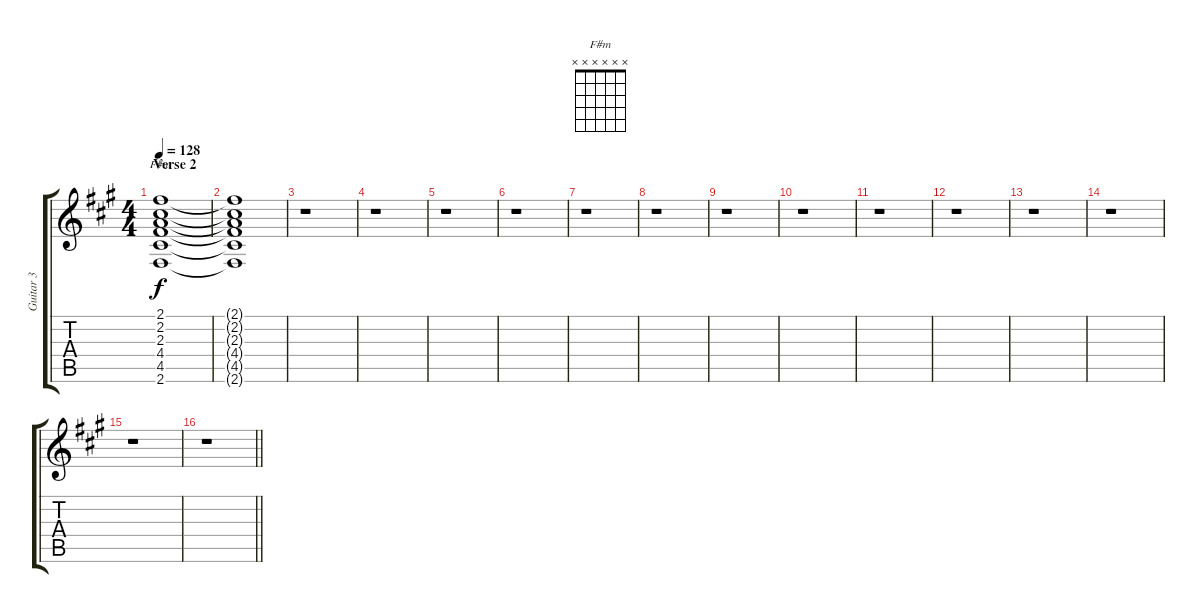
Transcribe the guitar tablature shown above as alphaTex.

\track ("Guitar 3" "Guitar 3") {instrument overdrivenguitar}
\staff {score tabs}
\tuning (E4 B3 G3 D3 A2 E2) {hide}
\chord ("F#m" x x x x x x)
\ts (4 4)
\section ("" "Verse 2")
\tempo 128
\clef g2
\ks f#minor
(2.1{t} 2.2{t} 2.3{t} 4.4{t} 4.5{t} 2.6{t}).1{ch "F#m" dy f} |
(2.1{t} 2.2{t} 2.3{t} 4.4{t} 4.5{t} 2.6{t}).1 |
r.1 |
r.1 |
r.1 |
r.1 |
r.1 |
r.1 |
r.1 |
r.1 |
r.1 |
r.1 |
r.1 |
r.1 |
r.1 |
\barLineRight lightlight
r.1
